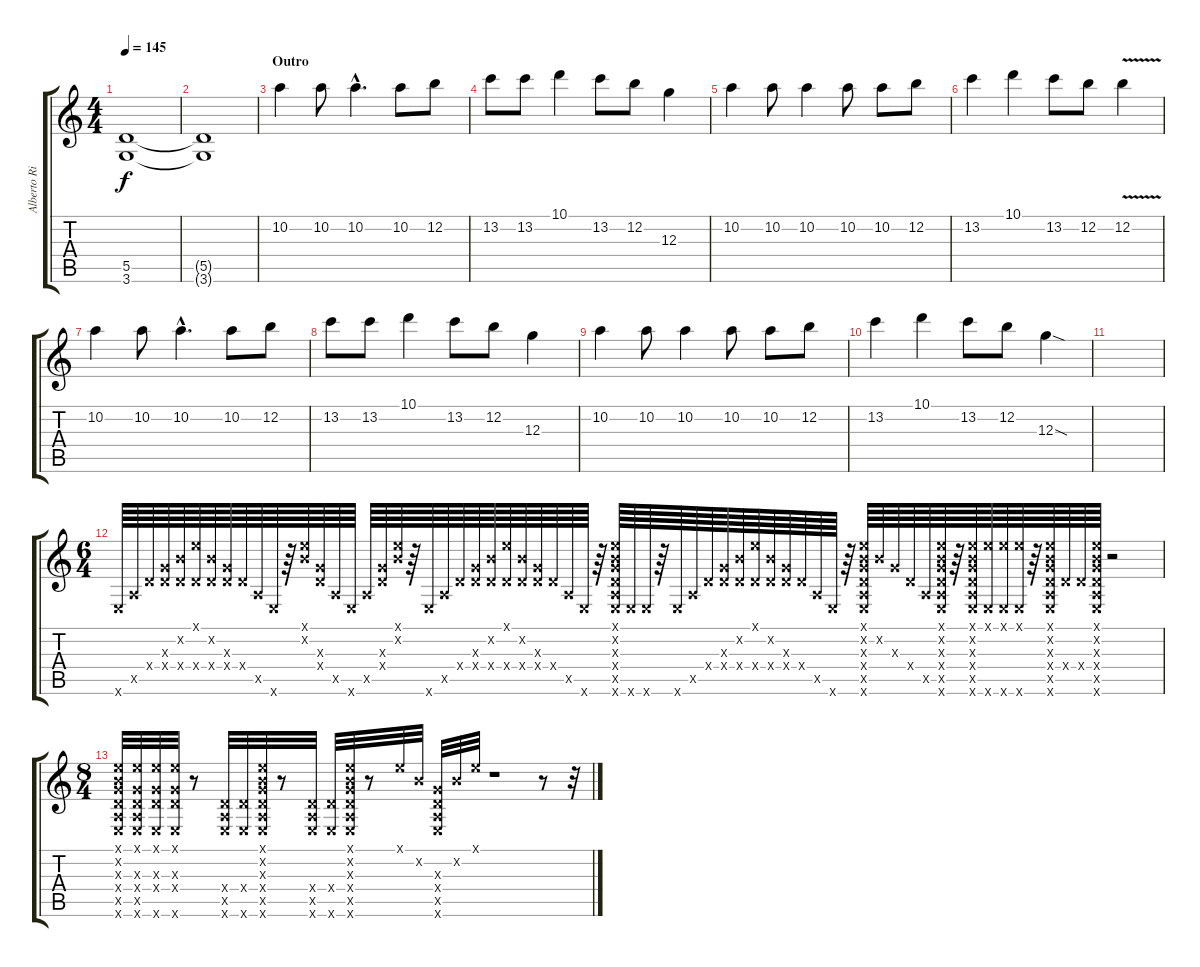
\track ("Alberto Rionda" "Alberto Ri") {instrument distortionguitar}
\staff {score tabs}
\tuning (E4 B3 G3 D3 A2 E2) {hide}
\ts (4 4)
\tempo 145
\clef g2
\ks c
(5.5 3.6).1{dy f} |
(5.5{t} 3.6{t}).1 |
\section ("" "Outro")
10.2.4{instrument overdrivenguitar} 10.2.8 10.2{hac}.4{d} 10.2.8 12.2.8 |
13.2.8 13.2.8 10.1.4 13.2.8 12.2.8 12.3.4 |
10.2.4 10.2.8 10.2.4 10.2.8 10.2.8 12.2.8 |
13.2.4 10.1.4 13.2.8 12.2.8 12.2{v}.4 |
10.2.4 10.2.8 10.2{hac}.4{d} 10.2.8 12.2.8 |
13.2.8 13.2.8 10.1.4 13.2.8 12.2.8 12.3.4 |
10.2.4 10.2.8 10.2.4 10.2.8 10.2.8 12.2.8 |
13.2.4 10.1.4 13.2.8 12.2.8 12.3{sod}.4 |
|
\ts (6 4)
0.6{x}.64 0.5{x}.64 0.4{x}.64 (0.3{x} 0.4{x}).64 (0.2{x} 0.4{x}).64 (0.1{x} 0.4{x}).64 (0.2{x} 0.4{x}).64 (0.3{x} 0.4{x}).64 0.4{x}.64 0.5{x}.64 0.6{x}.64 r.64 (0.1{x} 0.2{x}).64 (0.3{x} 0.4{x}).64 0.5{x}.64 0.6{x}.64 0.5{x}.64 (0.3{x} 0.4{x}).64 (0.1{x} 0.2{x}).64 r.64 0.6{x}.64 0.5{x}.64 0.4{x}.64 (0.3{x} 0.4{x}).64 (0.2{x} 0.4{x}).64 (0.1{x} 0.4{x}).64 (0.2{x} 0.4{x}).64 (0.3{x} 0.4{x}).64 0.4{x}.64 0.5{x}.64 0.6{x}.64 r.64 (0.1{x} 0.2{x} 0.3{x} 0.4{x} 0.5{x} 0.6{x}).64 0.6{x}.64 0.6{x}.64 r.64 0.6{x}.64 0.5{x}.64 0.4{x}.64 (0.3{x} 0.4{x}).64 (0.2{x} 0.4{x}).64 (0.1{x} 0.4{x}).64 (0.2{x} 0.4{x}).64 (0.3{x} 0.4{x}).64 0.4{x}.64 0.5{x}.64 0.6{x}.64 r.64 (0.1{x} 0.2{x} 0.3{x} 0.4{x} 0.5{x} 0.6{x}).64 0.2{x}.64 0.3{x}.64 0.4{x}.64 0.5{x}.64 (0.1{x} 0.2{x} 0.3{x} 0.4{x} 0.5{x} 0.6{x}).64 r.64 (0.1{x} 0.2{x} 0.3{x} 0.4{x} 0.5{x} 0.6{x}).64 (0.1{x} 0.6{x}).64 (0.1{x} 0.6{x}).64 (0.1{x} 0.6{x}).64 r.64 (0.1{x} 0.2{x} 0.3{x} 0.4{x} 0.5{x} 0.6{x}).64 0.4{x}.64 0.4{x}.64 (0.1{x} 0.2{x} 0.3{x} 0.4{x} 0.5{x} 0.6{x}).64 r.2 |
\ts (8 4)
(0.1{x} 0.2{x} 0.3{x} 0.4{x} 0.5{x} 0.6{x}).32 (0.1{x} 0.3{x} 0.4{x} 0.5{x} 0.6{x}).32 (0.1{x} 0.3{x} 0.4{x} 0.6{x}).32 (0.1{x} 0.3{x} 0.4{x} 0.6{x}).32 r.8 (0.4{x} 0.5{x} 0.6{x}).32 (0.4{x} 0.6{x}).32 (0.1{x} 0.2{x} 0.3{x} 0.4{x} 0.5{x} 0.6{x}).32 r.8 (0.4{x} 0.5{x} 0.6{x}).32 (0.4{x} 0.6{x}).32 (0.1{x} 0.2{x} 0.3{x} 0.4{x} 0.5{x} 0.6{x}).32 r.8 0.1{x}.32 0.2{x}.32 (0.3{x} 0.4{x} 0.5{x} 0.6{x}).32 0.2{x}.32 0.1{x}.32 r.1 r.8 r.32
